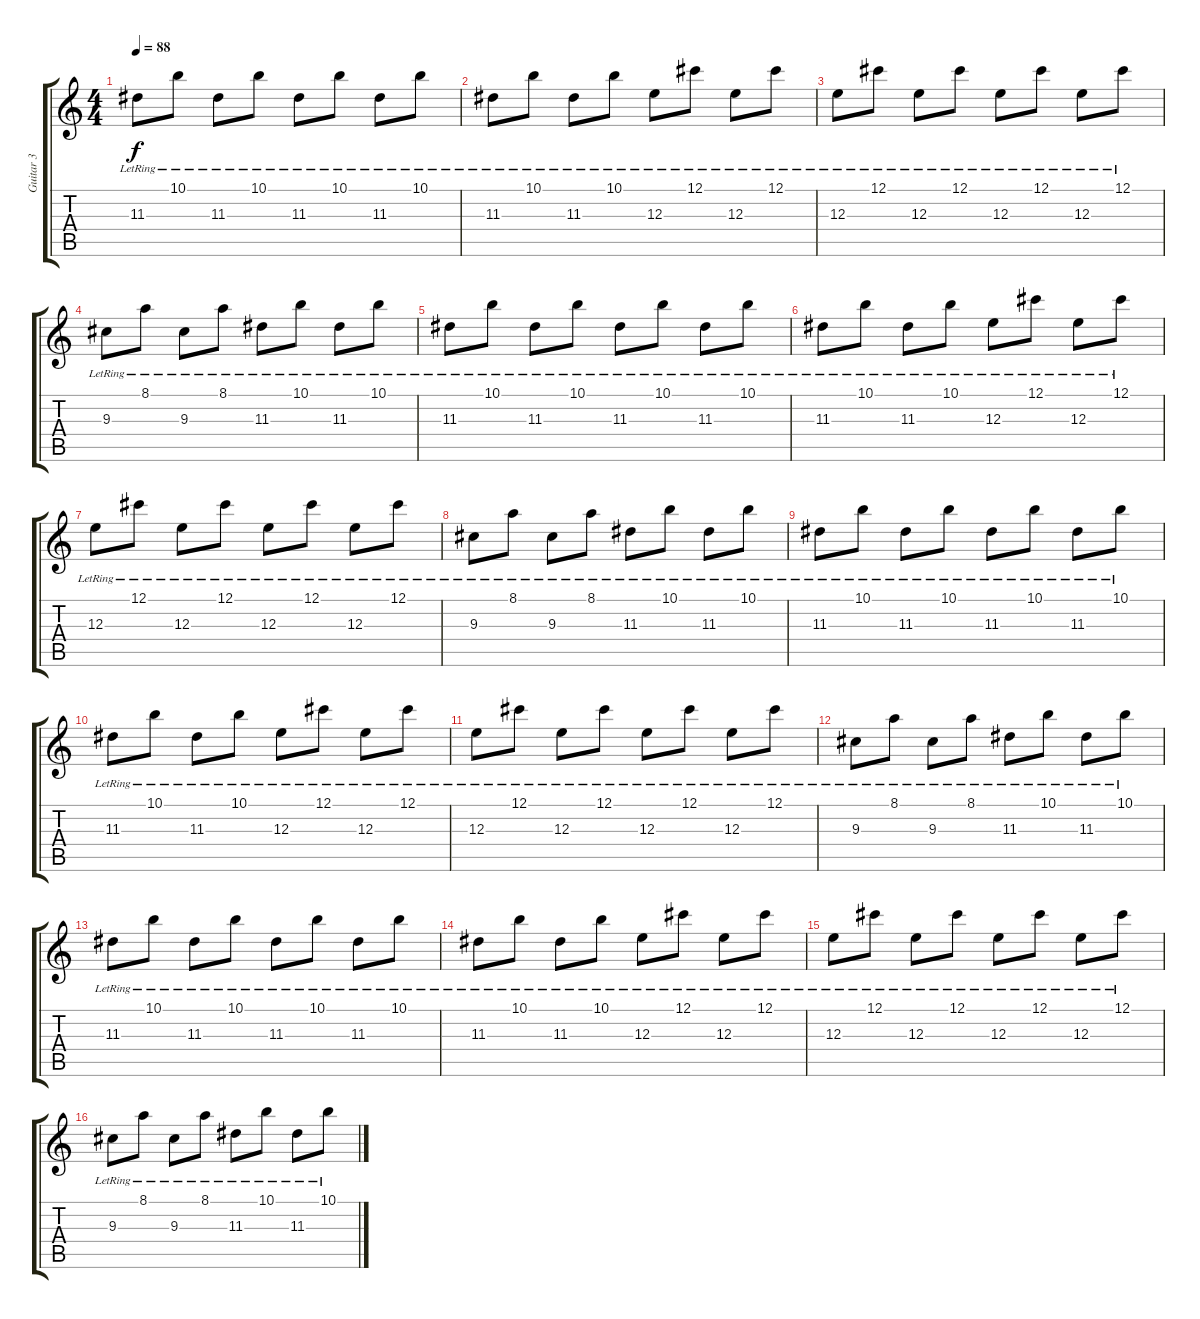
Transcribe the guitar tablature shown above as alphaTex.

\track ("Guitar 3" "Guitar 3") {instrument electricguitarjazz}
\staff {score tabs}
\tuning (Db4 Ab3 E3 B2 Gb2 Db2) {hide}
\ts (4 4)
\tempo 88
\clef g2
\ks c
11.3{lr}.8{dy f} 10.1{lr}.8 11.3{lr}.8 10.1{lr}.8 11.3{lr}.8 10.1{lr}.8 11.3{lr}.8 10.1{lr}.8 |
11.3{lr}.8 10.1{lr}.8 11.3{lr}.8 10.1{lr}.8 12.3{lr}.8 12.1{lr}.8 12.3{lr}.8 12.1{lr}.8 |
12.3{lr}.8 12.1{lr}.8 12.3{lr}.8 12.1{lr}.8 12.3{lr}.8 12.1{lr}.8 12.3{lr}.8 12.1{lr}.8 |
9.3{lr}.8 8.1{lr}.8 9.3{lr}.8 8.1{lr}.8 11.3{lr}.8 10.1{lr}.8 11.3{lr}.8 10.1{lr}.8 |
11.3{lr}.8 10.1{lr}.8 11.3{lr}.8 10.1{lr}.8 11.3{lr}.8 10.1{lr}.8 11.3{lr}.8 10.1{lr}.8 |
11.3{lr}.8 10.1{lr}.8 11.3{lr}.8 10.1{lr}.8 12.3{lr}.8 12.1{lr}.8 12.3{lr}.8 12.1{lr}.8 |
12.3{lr}.8 12.1{lr}.8 12.3{lr}.8 12.1{lr}.8 12.3{lr}.8 12.1{lr}.8 12.3{lr}.8 12.1{lr}.8 |
9.3{lr}.8 8.1{lr}.8 9.3{lr}.8 8.1{lr}.8 11.3{lr}.8 10.1{lr}.8 11.3{lr}.8 10.1{lr}.8 |
11.3{lr}.8 10.1{lr}.8 11.3{lr}.8 10.1{lr}.8 11.3{lr}.8 10.1{lr}.8 11.3{lr}.8 10.1{lr}.8 |
11.3{lr}.8 10.1{lr}.8 11.3{lr}.8 10.1{lr}.8 12.3{lr}.8 12.1{lr}.8 12.3{lr}.8 12.1{lr}.8 |
12.3{lr}.8 12.1{lr}.8 12.3{lr}.8 12.1{lr}.8 12.3{lr}.8 12.1{lr}.8 12.3{lr}.8 12.1{lr}.8 |
9.3{lr}.8 8.1{lr}.8 9.3{lr}.8 8.1{lr}.8 11.3{lr}.8 10.1{lr}.8 11.3{lr}.8 10.1{lr}.8 |
11.3{lr}.8 10.1{lr}.8 11.3{lr}.8 10.1{lr}.8 11.3{lr}.8 10.1{lr}.8 11.3{lr}.8 10.1{lr}.8 |
11.3{lr}.8 10.1{lr}.8 11.3{lr}.8 10.1{lr}.8 12.3{lr}.8 12.1{lr}.8 12.3{lr}.8 12.1{lr}.8 |
12.3{lr}.8 12.1{lr}.8 12.3{lr}.8 12.1{lr}.8 12.3{lr}.8 12.1{lr}.8 12.3{lr}.8 12.1{lr}.8 |
9.3{lr}.8 8.1{lr}.8 9.3{lr}.8 8.1{lr}.8 11.3{lr}.8 10.1{lr}.8 11.3{lr}.8 10.1{lr}.8
